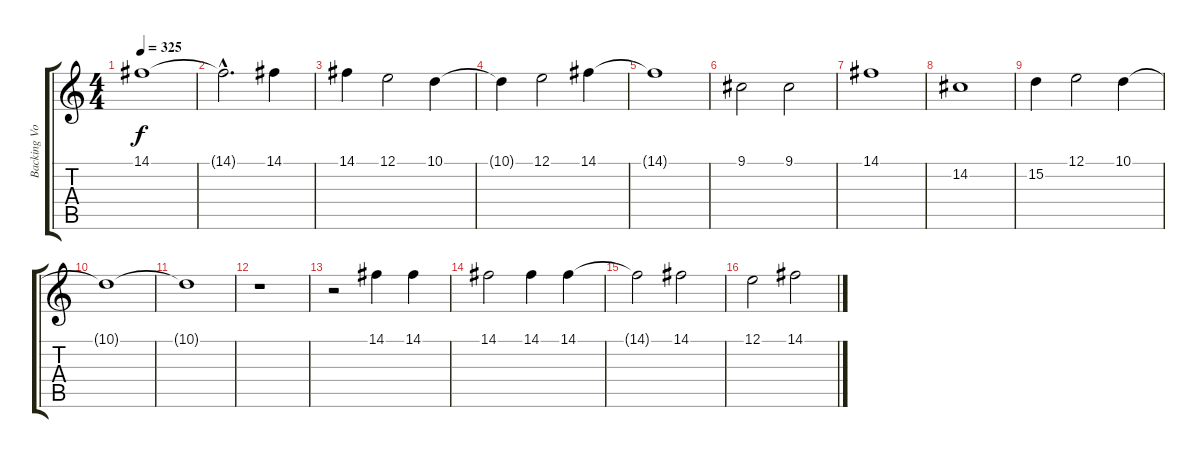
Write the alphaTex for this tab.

\track ("Backing Vocals" "Backing Vo") {instrument tenorsax}
\staff {score tabs}
\tuning (E4 B3 G3 D3 A2 E2) {hide}
\ts (4 4)
\tempo 325
\clef g2
\ks c
14.1{t}.1{dy f} |
14.1{hac t}.2{d} 14.1.4 |
14.1.4 12.1.2 10.1.4 |
10.1{t}.4 12.1.2 14.1.4 |
14.1{t}.1 |
9.1.2 9.1.2 |
14.1.1 |
14.2.1 |
15.2.4 12.1.2 10.1.4 |
10.1{t}.1 |
10.1{t}.1 |
r.1 |
r.2 14.1.4 14.1.4 |
14.1.2 14.1.4 14.1.4 |
14.1{t}.2 14.1.2 |
12.1.2 14.1.2
